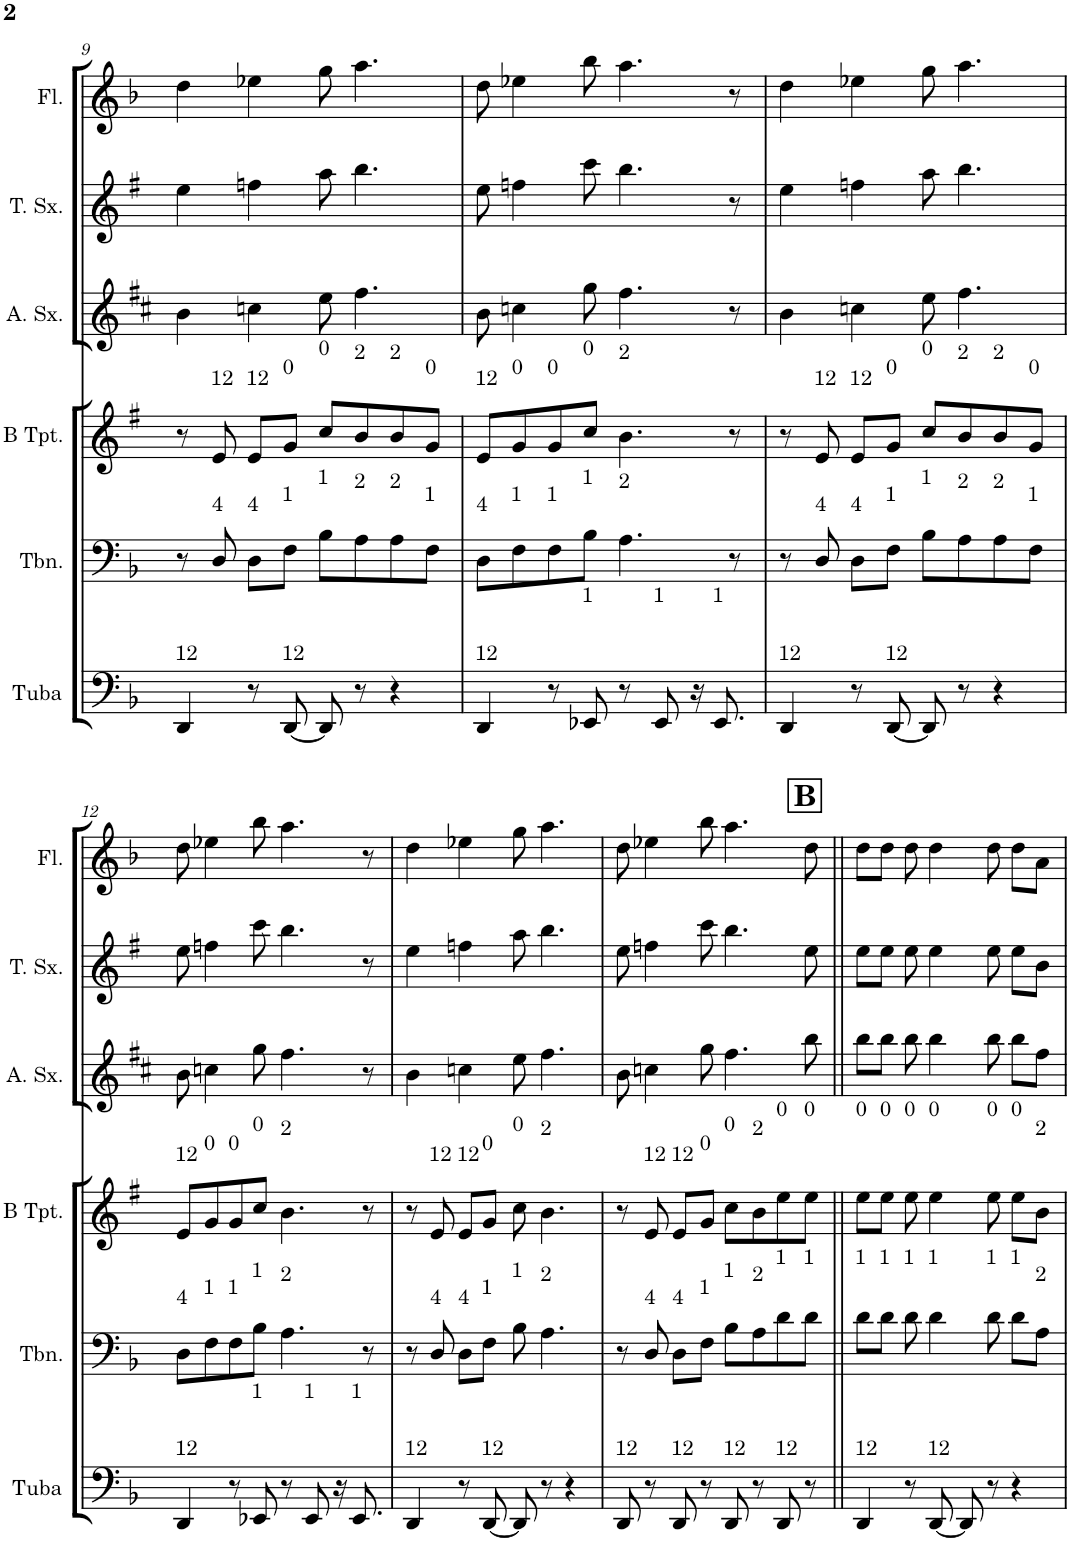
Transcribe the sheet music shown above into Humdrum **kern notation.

**kern	**kern	**kern	**kern	**kern	**kern
*part6	*part5	*part4	*part3	*part2	*part1
*staff6	*staff5	*staff4	*staff3	*staff2	*staff1
*I"Tuba	*I"Trombone	*I"Trumpet in B	*I"Alto Sax.	*I"Tenor Sax.	*I"Flauta Transversal
*I'Tuba	*I'Tbn.	*	*I'A. Sx.	*I'T. Sx.	*I'Fl.
!!LO:PB:g=z
*clefF4	*clefF4	*clefG2	*clefG2	*clefG2	*clefG2
*	*	*Trd1c2	*Trd5c9	*Trd8c14	*
*k[b-]	*k[b-]	*k[f#]	*k[f#c#]	*k[f#]	*k[b-]
*d:	*d:	*e:	*b:	*e:	*d:
*M4/4	*M4/4	*M4/4	*M4/4	*M4/4	*M4/4
*met(c)	*met(c)	*met(c)	*met(c)	*met(c)	*met(c)
=9	=9	=9	=9	=9	=9
!LO:TX:a:t=12	!	!	!	!	!
4DD/	8r	8r	4b\	4ee\	4dd\
!	!	!LO:TX:a:t=12	!	!	!
!	!LO:TX:a:t=4	!	!	!	!
.	8D/	8e/	.	.	.
!	!	!LO:TX:a:t=12	!	!	!
!	!LO:TX:a:t=4	!	!	!	!
8r	8D\L	8e/L	4ccn\	4ffn\	4ee-X\
!	!	!LO:TX:a:t=0	!	!	!
!	!LO:TX:a:t=1	!	!	!	!
!LO:TX:a:t=12	!	!	!	!	!
[8DD/	8F\J	8g/J	.	.	.
!	!	!LO:TX:a:t=0	!	!	!
!	!LO:TX:a:t=1	!	!	!	!
8DD/]	8B-\L	8cc/L	8ee\	8aa\	8gg\
!	!	!LO:TX:a:t=2	!	!	!
!	!LO:TX:a:t=2	!	!	!	!
8r	8A\	8b/	4.ff#\	4.bb\	4.aa\
!	!	!LO:TX:a:t=2	!	!	!
!	!LO:TX:a:t=2	!	!	!	!
4r	8A\	8b/	.	.	.
!	!	!LO:TX:a:t=0	!	!	!
!	!LO:TX:a:t=1	!	!	!	!
.	8F\J	8g/J	.	.	.
=10	=10	=10	=10	=10	=10
!	!	!LO:TX:a:t=12	!	!	!
!	!LO:TX:a:t=4	!	!	!	!
!LO:TX:a:t=12	!	!	!	!	!
4DD/	8D\L	8e/L	8b\	8ee\	8dd\
!	!	!LO:TX:a:t=0	!	!	!
!	!LO:TX:a:t=1	!	!	!	!
.	8F\	8g/	4ccn\	4ffn\	4ee-X\
!	!	!LO:TX:a:t=0	!	!	!
!	!LO:TX:a:t=1	!	!	!	!
8r	8F\	8g/	.	.	.
!	!	!LO:TX:a:t=0	!	!	!
!	!LO:TX:a:t=1	!	!	!	!
!LO:TX:a:t=1	!	!	!	!	!
8EE-X/	8B-\J	8cc/J	8gg\	8ccc\	8bb-\
!	!	!LO:TX:a:t=2	!	!	!
!	!LO:TX:a:t=2	!	!	!	!
8r	4.A\	4.b\	4.ff#\	4.bb\	4.aa\
!LO:TX:a:t=1	!	!	!	!	!
8EE-/	.	.	.	.	.
16r	.	.	.	.	.
!LO:TX:a:t=1	!	!	!	!	!
8.EE-/	.	.	.	.	.
.	8r	8r	8r	8r	8r
=11	=11	=11	=11	=11	=11
!LO:TX:a:t=12	!	!	!	!	!
4DD/	8r	8r	4b\	4ee\	4dd\
!	!	!LO:TX:a:t=12	!	!	!
!	!LO:TX:a:t=4	!	!	!	!
.	8D/	8e/	.	.	.
!	!	!LO:TX:a:t=12	!	!	!
!	!LO:TX:a:t=4	!	!	!	!
8r	8D\L	8e/L	4ccn\	4ffn\	4ee-X\
!	!	!LO:TX:a:t=0	!	!	!
!	!LO:TX:a:t=1	!	!	!	!
!LO:TX:a:t=12	!	!	!	!	!
[8DD/	8F\J	8g/J	.	.	.
!	!	!LO:TX:a:t=0	!	!	!
!	!LO:TX:a:t=1	!	!	!	!
8DD/]	8B-\L	8cc/L	8ee\	8aa\	8gg\
!	!	!LO:TX:a:t=2	!	!	!
!	!LO:TX:a:t=2	!	!	!	!
8r	8A\	8b/	4.ff#\	4.bb\	4.aa\
!	!	!LO:TX:a:t=2	!	!	!
!	!LO:TX:a:t=2	!	!	!	!
4r	8A\	8b/	.	.	.
!	!	!LO:TX:a:t=0	!	!	!
!	!LO:TX:a:t=1	!	!	!	!
.	8F\J	8g/J	.	.	.
!!LO:LB:g=z
=12	=12	=12	=12	=12	=12
!	!	!LO:TX:a:t=12	!	!	!
!	!LO:TX:a:t=4	!	!	!	!
!LO:TX:a:t=12	!	!	!	!	!
4DD/	8D\L	8e/L	8b\	8ee\	8dd\
!	!	!LO:TX:a:t=0	!	!	!
!	!LO:TX:a:t=1	!	!	!	!
.	8F\	8g/	4ccn\	4ffn\	4ee-X\
!	!	!LO:TX:a:t=0	!	!	!
!	!LO:TX:a:t=1	!	!	!	!
8r	8F\	8g/	.	.	.
!	!	!LO:TX:a:t=0	!	!	!
!	!LO:TX:a:t=1	!	!	!	!
!LO:TX:a:t=1	!	!	!	!	!
8EE-X/	8B-\J	8cc/J	8gg\	8ccc\	8bb-\
!	!	!LO:TX:a:t=2	!	!	!
!	!LO:TX:a:t=2	!	!	!	!
8r	4.A\	4.b\	4.ff#\	4.bb\	4.aa\
!LO:TX:a:t=1	!	!	!	!	!
8EE-/	.	.	.	.	.
16r	.	.	.	.	.
!LO:TX:a:t=1	!	!	!	!	!
8.EE-/	.	.	.	.	.
.	8r	8r	8r	8r	8r
=13	=13	=13	=13	=13	=13
!LO:TX:a:t=12	!	!	!	!	!
4DD/	8r	8r	4b\	4ee\	4dd\
!	!	!LO:TX:a:t=12	!	!	!
!	!LO:TX:a:t=4	!	!	!	!
.	8D/	8e/	.	.	.
!	!	!LO:TX:a:t=12	!	!	!
!	!LO:TX:a:t=4	!	!	!	!
8r	8D\L	8e/L	4ccn\	4ffn\	4ee-X\
!	!	!LO:TX:a:t=0	!	!	!
!	!LO:TX:a:t=1	!	!	!	!
!LO:TX:a:t=12	!	!	!	!	!
[8DD/	8F\J	8g/J	.	.	.
!	!	!LO:TX:a:t=0	!	!	!
!	!LO:TX:a:t=1	!	!	!	!
8DD/]	8B-\	8cc\	8ee\	8aa\	8gg\
!	!	!LO:TX:a:t=2	!	!	!
!	!LO:TX:a:t=2	!	!	!	!
8r	4.A\	4.b\	4.ff#\	4.bb\	4.aa\
4r	.	.	.	.	.
!!LO:REH:place=s1:a:B:cj:fs=14:t=B:qo=3.5
=14	=14	=14	=14	=14	=14
!LO:TX:a:t=12	!	!	!	!	!
8DD/	8r	8r	8b\	8ee\	8dd\
!	!	!LO:TX:a:t=12	!	!	!
!	!LO:TX:a:t=4	!	!	!	!
8r	8D/	8e/	4ccn\	4ffn\	4ee-X\
!	!	!LO:TX:a:t=12	!	!	!
!	!LO:TX:a:t=4	!	!	!	!
!LO:TX:a:t=12	!	!	!	!	!
8DD/	8D\L	8e/L	.	.	.
!	!	!LO:TX:a:t=0	!	!	!
!	!LO:TX:a:t=1	!	!	!	!
8r	8F\J	8g/J	8gg\	8ccc\	8bb-\
!	!	!LO:TX:a:t=0	!	!	!
!	!LO:TX:a:t=1	!	!	!	!
!LO:TX:a:t=12	!	!	!	!	!
8DD/	8B-\L	8cc\L	4.ff#\	4.bb\	4.aa\
!	!	!LO:TX:a:t=2	!	!	!
!	!LO:TX:a:t=2	!	!	!	!
8r	8A\	8b\	.	.	.
!	!	!LO:TX:a:t=0	!	!	!
!	!LO:TX:a:t=1	!	!	!	!
!LO:TX:a:t=12	!	!	!	!	!
8DD/	8d\	8ee\	.	.	.
!	!	!LO:TX:a:t=0	!	!	!
!	!LO:TX:a:t=1	!	!	!	!
8r	8d\J	8ee\J	8bb\	8ee\	8dd\
=15||	=15||	=15||	=15||	=15||	=15||
!	!	!LO:TX:a:t=0	!	!	!
!	!LO:TX:a:t=1	!	!	!	!
!LO:TX:a:t=12	!	!	!	!	!
4DD/	8d\L	8ee\L	8bb\L	8ee\L	8dd\L
!	!	!LO:TX:a:t=0	!	!	!
!	!LO:TX:a:t=1	!	!	!	!
.	8d\J	8ee\J	8bb\J	8ee\J	8dd\J
!	!	!LO:TX:a:t=0	!	!	!
!	!LO:TX:a:t=1	!	!	!	!
8r	8d\	8ee\	8bb\	8ee\	8dd\
!	!	!LO:TX:a:t=0	!	!	!
!	!LO:TX:a:t=1	!	!	!	!
!LO:TX:a:t=12	!	!	!	!	!
[8DD/	4d\	4ee\	4bb\	4ee\	4dd\
8DD/]	.	.	.	.	.
!	!	!LO:TX:a:t=0	!	!	!
!	!LO:TX:a:t=1	!	!	!	!
8r	8d\	8ee\	8bb\	8ee\	8dd\
!	!	!LO:TX:a:t=0	!	!	!
!	!LO:TX:a:t=1	!	!	!	!
4r	8d\L	8ee\L	8bb\L	8ee\L	8dd\L
!	!	!LO:TX:a:t=2	!	!	!
!	!LO:TX:a:t=2	!	!	!	!
.	8A\J	8b\J	8ff#\J	8b\J	8a\J
=	=	=	=	=	=
*-	*-	*-	*-	*-	*-
